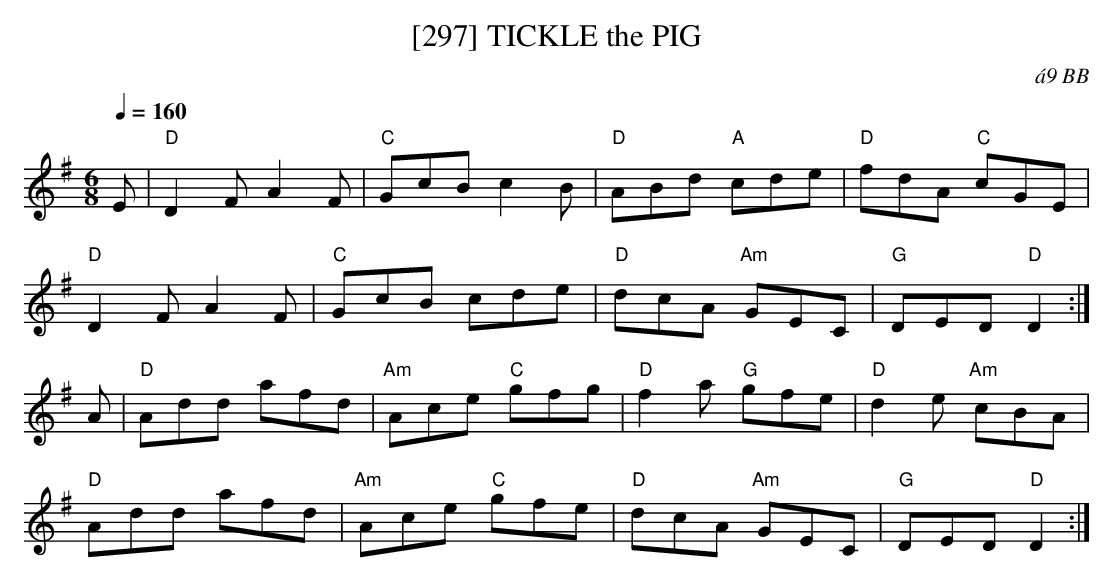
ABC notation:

X:1
T:[297] TICKLE the PIG
C:\'a9 BB
Q:1/4=160
M:6/8
L:1/8
K:G
E|"D"D2 F A2 F|"C"GcB c2 B|"D"ABd "A"cde|"D"fdA "C"cGE|
"D"D2 F A2 F|"C"GcB cde|"D"dcA "Am"GEC|"G"DED "D"D2 :|
A|"D"Add afd|"Am"Ace "C"gfg|"D"f2 a "G"gfe|"D"d2 e "Am"cBA|
"D"Add afd|"Am"Ace "C"gfe|"D"dcA "Am"GEC|"G"DED "D"D2 :|
